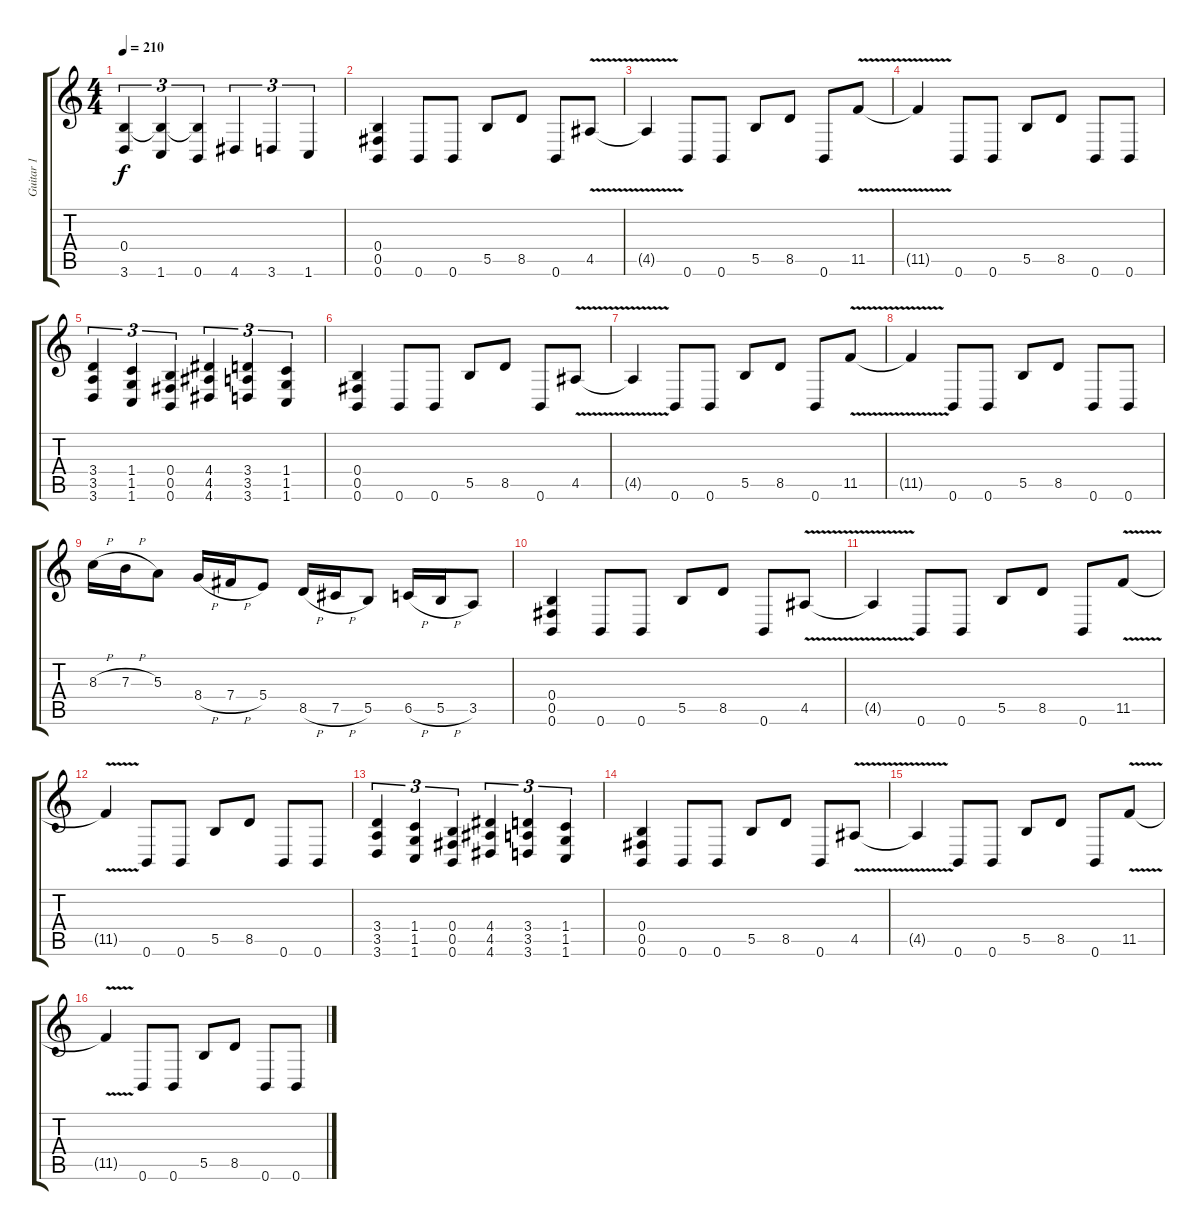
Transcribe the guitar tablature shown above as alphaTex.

\track ("Guitar 1" "Guitar 1") {instrument distortionguitar}
\staff {score tabs}
\tuning (Db4 Ab3 E3 B2 Gb2 B1) {hide}
\ts (4 4)
\tempo 210
\clef g2
\ks c
(0.4{t} 3.6).4{tu (3 2) dy f} (0.4{t} 1.6).4{tu (3 2)} (0.4{t} 0.6).4{tu (3 2)} 4.6.4{tu (3 2)} 3.6.4{tu (3 2)} 1.6.4{tu (3 2)} |
(0.4 0.5 0.6).4 0.6.8 0.6.8 5.5.8 8.5.8 0.6.8 4.5{v}.8 |
4.5{t}.4 0.6.8 0.6.8 5.5.8 8.5.8 0.6.8 11.5{v}.8 |
11.5{t}.4 0.6.8 0.6.8 5.5.8 8.5.8 0.6.8 0.6.8 |
(3.4 3.5 3.6).4{tu (3 2)} (1.4 1.5 1.6).4{tu (3 2)} (0.4 0.5 0.6).4{tu (3 2)} (4.4 4.5 4.6).4{tu (3 2)} (3.4 3.5 3.6).4{tu (3 2)} (1.4 1.5 1.6).4{tu (3 2)} |
(0.4 0.5 0.6).4 0.6.8 0.6.8 5.5.8 8.5.8 0.6.8 4.5{v}.8 |
4.5{t}.4 0.6.8 0.6.8 5.5.8 8.5.8 0.6.8 11.5{v}.8 |
11.5{t}.4 0.6.8 0.6.8 5.5.8 8.5.8 0.6.8 0.6.8 |
8.3{h}.16 7.3{h}.16 5.3.8 8.4{h}.16 7.4{h}.16 5.4.8 8.5{h}.16 7.5{h}.16 5.5.8 6.5{h}.16 5.5{h}.16 3.5.8 |
(0.4 0.5 0.6).4 0.6.8 0.6.8 5.5.8 8.5.8 0.6.8 4.5{v}.8 |
4.5{t}.4 0.6.8 0.6.8 5.5.8 8.5.8 0.6.8 11.5{v}.8 |
11.5{t}.4 0.6.8 0.6.8 5.5.8 8.5.8 0.6.8 0.6.8 |
(3.4 3.5 3.6).4{tu (3 2)} (1.4 1.5 1.6).4{tu (3 2)} (0.4 0.5 0.6).4{tu (3 2)} (4.4 4.5 4.6).4{tu (3 2)} (3.4 3.5 3.6).4{tu (3 2)} (1.4 1.5 1.6).4{tu (3 2)} |
(0.4 0.5 0.6).4 0.6.8 0.6.8 5.5.8 8.5.8 0.6.8 4.5{v}.8 |
4.5{t}.4 0.6.8 0.6.8 5.5.8 8.5.8 0.6.8 11.5{v}.8 |
11.5{t}.4 0.6.8 0.6.8 5.5.8 8.5.8 0.6.8 0.6.8
